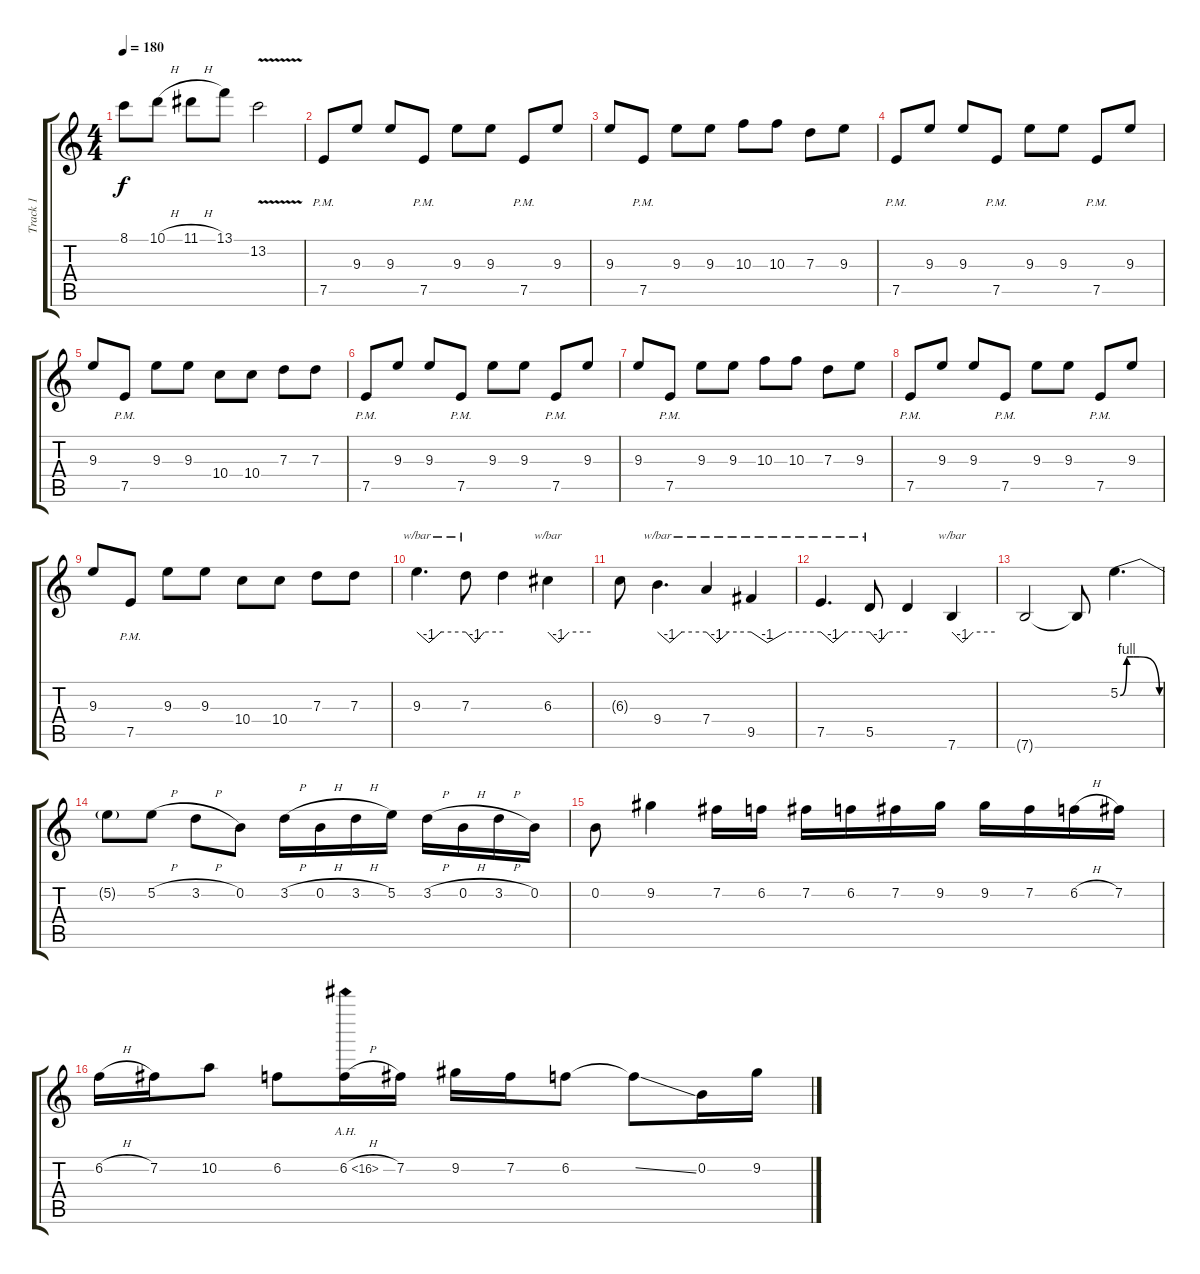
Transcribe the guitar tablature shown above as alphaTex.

\track ("Track 1" "Track 1") {instrument electricguitarclean}
\staff {score tabs}
\tuning (E4 B3 G3 D3 A2 E2) {hide}
\ts (4 4)
\tempo 180
\clef g2
\ks c
8.1.8{dy f} 10.1{h}.8 11.1{h}.8 13.1.8 13.2{v}.2 |
7.5{pm}.8{instrument electricguitarclean} 9.3.8 9.3.8 7.5{pm}.8 9.3.8 9.3.8 7.5{pm}.8 9.3.8 |
9.3.8 7.5{pm}.8 9.3.8 9.3.8 10.3.8 10.3.8 7.3.8 9.3.8 |
7.5{pm}.8{instrument electricguitarclean} 9.3.8 9.3.8 7.5{pm}.8 9.3.8 9.3.8 7.5{pm}.8 9.3.8 |
9.3.8 7.5{pm}.8 9.3.8 9.3.8 10.4.8 10.4.8 7.3.8 7.3.8 |
7.5{pm}.8{instrument electricguitarclean} 9.3.8 9.3.8 7.5{pm}.8 9.3.8 9.3.8 7.5{pm}.8 9.3.8 |
9.3.8 7.5{pm}.8 9.3.8 9.3.8 10.3.8 10.3.8 7.3.8 9.3.8 |
7.5{pm}.8{instrument electricguitarclean} 9.3.8 9.3.8 7.5{pm}.8 9.3.8 9.3.8 7.5{pm}.8 9.3.8 |
9.3.8 7.5{pm}.8 9.3.8 9.3.8 10.4.8 10.4.8 7.3.8 7.3.8 |
9.3.4{d tbe (custom default 0 0 15 -4 30 0 60 0) instrument overdrivenguitar} 7.3.8{tbe (custom default 0 0 15 -4 30 0 60 0)} 7.3{t}.4 6.3.4{tbe (custom default 0 0 15 -4 30 0 60 0)} |
6.3{t}.8 9.4.4{d tbe (custom default 0 0 15 -4 30 0 60 0)} 7.4.4{tbe (custom default 0 0 14 -4 30 0 60 0)} 9.5.4{tbe (custom default 0 0 14 -4 30 0 60 0)} |
7.5.4{d tbe (custom default 0 0 15 -4 30 0 60 0)} 5.5.8{tbe (custom default 0 0 15 -4 30 0 60 0)} 5.5{t}.4 7.6.4{tbe (custom default 0 0 15 -4 30 0 60 0)} |
7.6{t}.2 7.6{t}.8 5.2{be (custom 0 0 10 4 20 4 30 4 60 0)}.4{d} |
5.2{t}.8 5.2{h}.8 3.2{h}.8 0.2.8 3.2{h}.16 0.2{h}.16 3.2{h}.16 5.2.16 3.2{h}.16 0.2{h}.16 3.2{h}.16 0.2.16 |
0.2.8 9.2.4 7.2.16 6.2.16 7.2.16 6.2.16 7.2.16 9.2.16 9.2.16 7.2.16 6.2{h}.16 7.2.16 |
6.2{h}.16 7.2.16 10.2.8 6.2.8 6.2{ah 10 h}.16 7.2.16 9.2.16 7.2.16 6.2.8 6.2{ss t}.8 0.2.16 9.2.16
